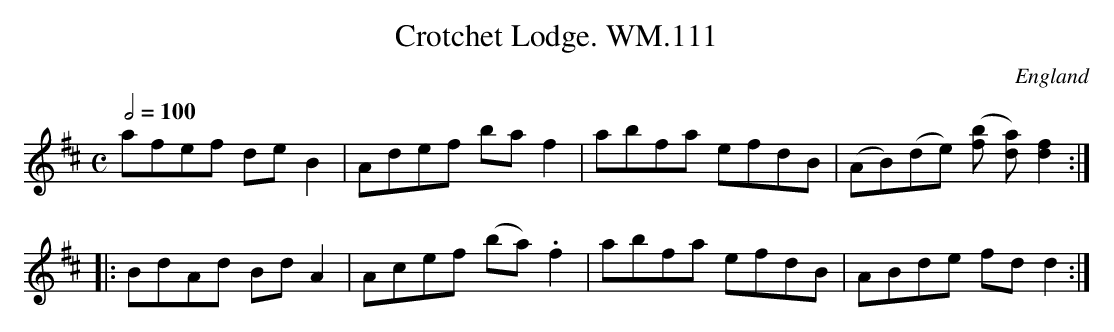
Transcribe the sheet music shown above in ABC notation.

X:1
T:Crotchet Lodge. WM.111
L:1/8
M:C
O:England
Q:1/2=100
K:D
afef deB2|Adef baf2|abfa efdB|(AB)(de) ([fb] [da])[d2f2]:|!
|:BdAd BdA2|Acef (ba).f2|abfa efdB|ABde fdd2:|
